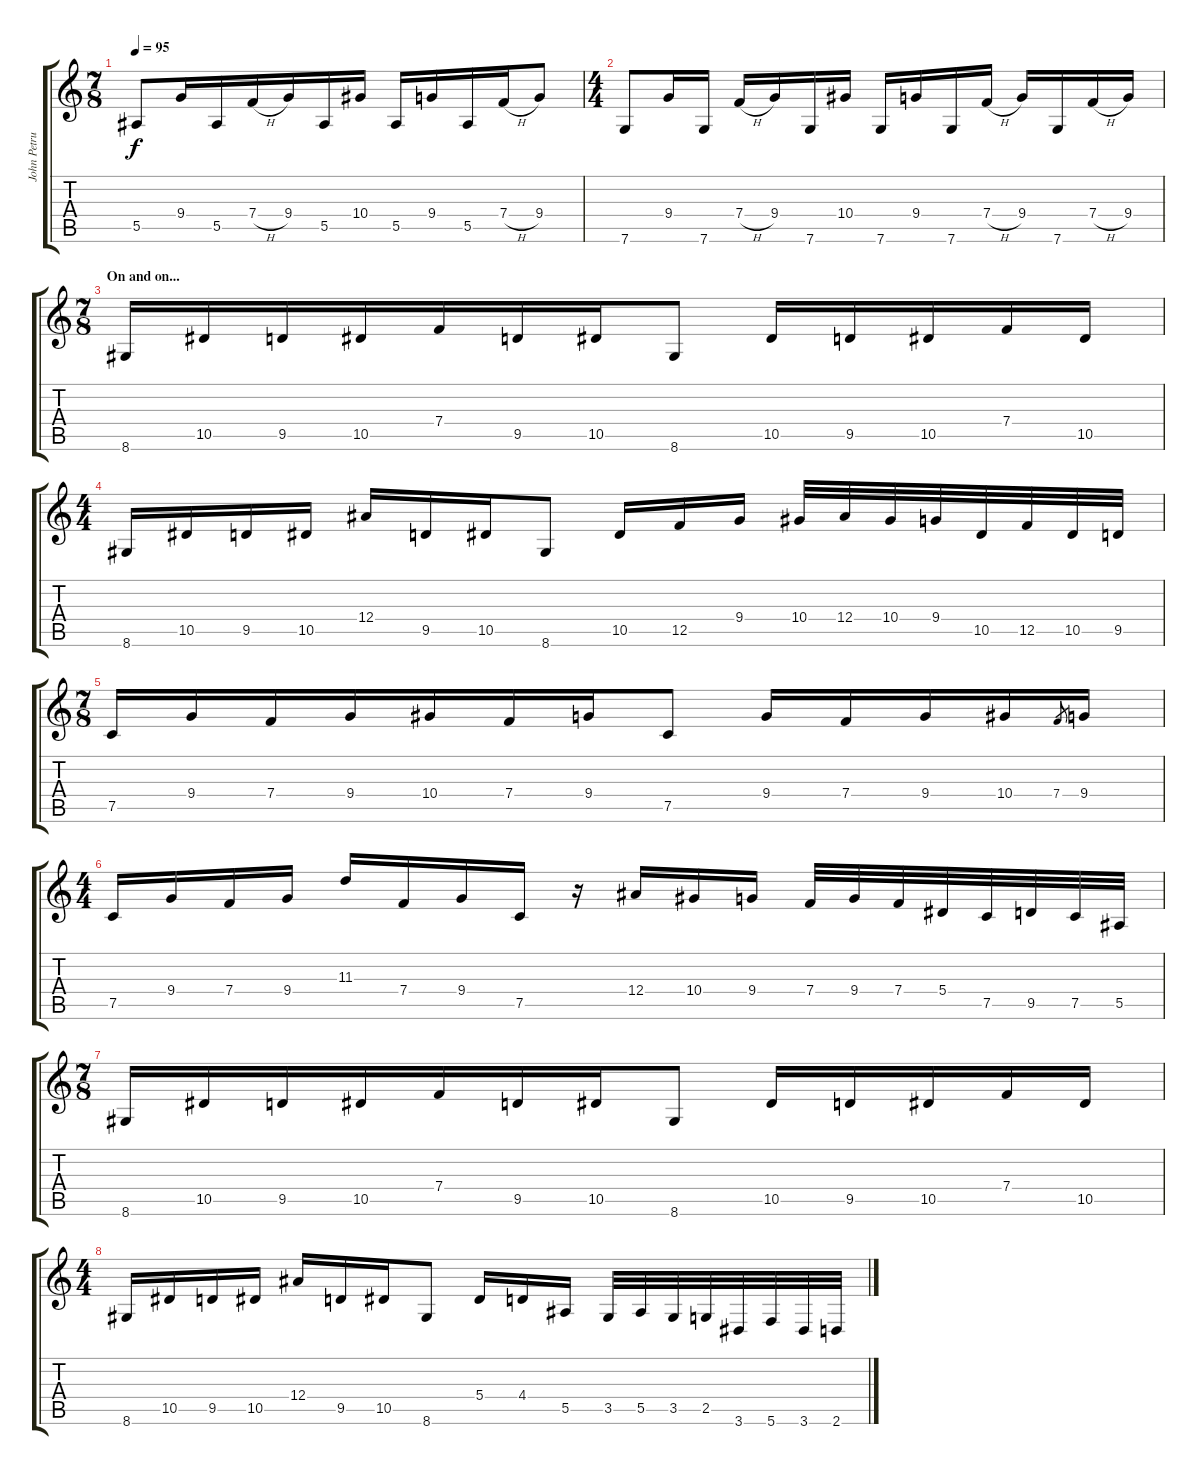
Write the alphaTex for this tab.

\track ("John Petrucci" "John Petru") {instrument distortionguitar}
\staff {score tabs}
\tuning (C4 G3 Eb3 Bb2 F2 C2) {hide}
\ts (7 8)
\tempo 95
\clef g2
\ks c
5.5.8{dy f} 9.4.16 5.5.16 7.4{h}.16 9.4.16 5.5.16 10.4.16 5.5.16 9.4.16 5.5.16 7.4{h}.16 9.4.8 |
\ts (4 4)
7.6.8 9.4.16 7.6.16 7.4{h}.16 9.4.16 7.6.16 10.4.16 7.6.16 9.4.16 7.6.16 7.4{h}.16 9.4.16 7.6.16 7.4{h}.16 9.4.16 |
\ts (7 8)
\section ("" "On and on...")
8.6.16 10.5.16 9.5.16 10.5.16 7.4.16 9.5.16 10.5.16 8.6.8 10.5.16 9.5.16 10.5.16 7.4.16 10.5.16 |
\ts (4 4)
8.6.16 10.5.16 9.5.16 10.5.16 12.4.16 9.5.16 10.5.16 8.6.8 10.5.16 12.5.16 9.4.16 10.4.32 12.4.32 10.4.32 9.4.32 10.5.32 12.5.32 10.5.32 9.5.32 |
\ts (7 8)
7.5.16 9.4.16 7.4.16 9.4.16 10.4.16 7.4.16 9.4.16 7.5.8 9.4.16 7.4.16 9.4.16 10.4.16 7.4.8{gr} 9.4.16 |
\ts (4 4)
7.5.16 9.4.16 7.4.16 9.4.16 11.3.16 7.4.16 9.4.16 7.5.16 r.16 12.4.16 10.4.16 9.4.16 7.4.32 9.4.32 7.4.32 5.4.32 7.5.32 9.5.32 7.5.32 5.5.32 |
\ts (7 8)
8.6.16 10.5.16 9.5.16 10.5.16 7.4.16 9.5.16 10.5.16 8.6.8 10.5.16 9.5.16 10.5.16 7.4.16 10.5.16 |
\ts (4 4)
8.6.16 10.5.16 9.5.16 10.5.16 12.4.16 9.5.16 10.5.16 8.6.8 5.4.16 4.4.16 5.5.16 3.5.32 5.5.32 3.5.32 2.5.32 3.6.32 5.6.32 3.6.32 2.6.32
